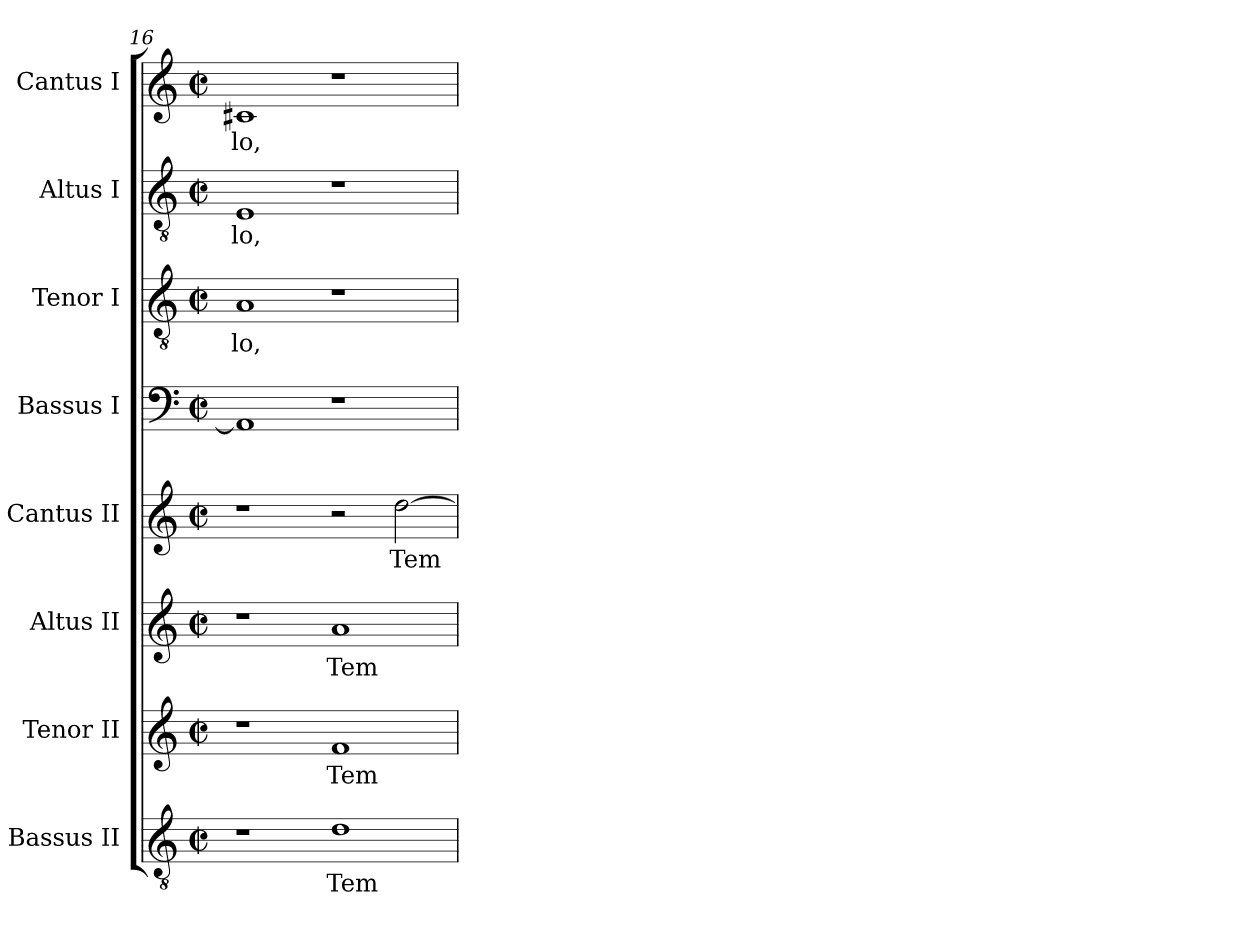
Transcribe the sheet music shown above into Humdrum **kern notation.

**kern	**text	**kern	**text	**kern	**text	**kern	**text	**kern	**kern	**text	**kern	**text	**kern	**text
*part8	*part8	*part7	*part7	*part6	*part6	*part5	*part5	*part4	*part3	*part3	*part2	*part2	*part1	*part1
*staff8	*staff8	*staff7	*staff7	*staff6	*staff6	*staff5	*staff5	*staff4	*staff3	*staff3	*staff2	*staff2	*staff1	*staff1
*I"Bassus II	*	*I"Tenor II	*	*I"Altus II	*	*I"Cantus II	*	*I"Bassus I	*I"Tenor I	*	*I"Altus I	*	*I"Cantus I	*
!!LO:LB:g=z
*clefGv2	*	*clefG2	*	*clefG2	*	*clefG2	*	*clefF4	*clefGv2	*	*clefGv2	*	*clefG2	*
*M2/2	*	*M2/2	*	*M2/2	*	*M2/2	*	*M2/2	*M2/2	*	*M2/2	*	*M2/2	*
*met(c|)	*	*met(c|)	*	*met(c|)	*	*met(c|)	*	*met(c|)	*met(c|)	*	*met(c|)	*	*met(c|)	*
=16	=16	=16	=16	=16	=16	=16	=16	=16	=16	=16	=16	=16	=16	=16
!	!	!	!	!	!	!	!	!	!	!LO:LY:b:cj	!	!LO:LY:b:cj	!	!LO:LY:b:cj
1r	.	1r	.	1r	.	1r	.	1AA]	1A	-lo,	1E	lo,	1c#X	lo,
!	!LO:LY:b:cj	!	!LO:LY:b:cj	!	!LO:LY:b:cj	!	!	!	!	!	!	!	!	!
1d	Tem-	1f	Tem	1a	Tem	2r	.	1r	1r	.	1r	.	1r	.
!	!	!	!	!	!	!	!LO:LY:b	!	!	!	!	!	!	!
.	.	.	.	.	.	[>2dd\	Tem-	.	.	.	.	.	.	.
=	=	=	=	=	=	=	=	=	=	=	=	=	=	=
*-	*-	*-	*-	*-	*-	*-	*-	*-	*-	*-	*-	*-	*-	*-
